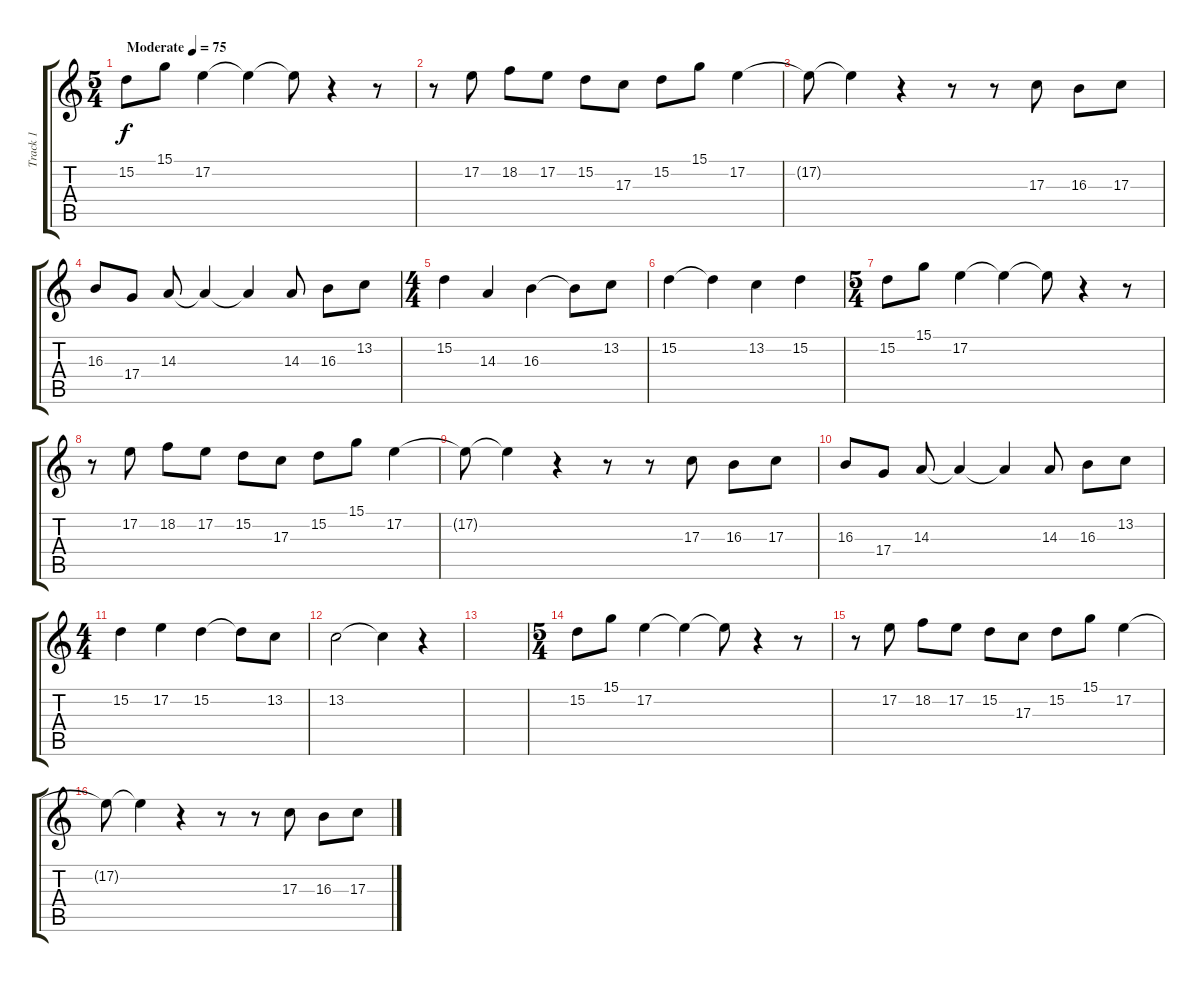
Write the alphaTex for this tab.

\track ("Track 1" "Track 1") {instrument viola}
\staff {score tabs}
\tuning (E4 B3 G3 D3 A2 E2) {hide}
\ts (5 4)
\tempo (75 "Moderate")
\clef g2
\ks c
15.2.8{dy f instrument viola} 15.1.8 17.2.4 17.2{t}.4 17.2{t}.8 r.4 r.8 |
r.8 17.2.8 18.2.8 17.2.8 15.2.8 17.3.8 15.2.8 15.1.8 17.2.4 |
17.2{t}.8 17.2{t}.4 r.4 r.8 r.8 17.3.8 16.3.8 17.3.8 |
16.3.8 17.4.8 14.3.8 14.3{t}.4 14.3{t}.4 14.3.8 16.3.8 13.2.8 |
\ts (4 4)
15.2.4 14.3.4 16.3.4 16.3{t}.8 13.2.8 |
15.2.4 15.2{t}.4 13.2.4 15.2.4 |
\ts (5 4)
15.2.8 15.1.8 17.2.4 17.2{t}.4 17.2{t}.8 r.4 r.8 |
r.8 17.2.8 18.2.8 17.2.8 15.2.8 17.3.8 15.2.8 15.1.8 17.2.4 |
17.2{t}.8 17.2{t}.4 r.4 r.8 r.8 17.3.8 16.3.8 17.3.8 |
16.3.8 17.4.8 14.3.8 14.3{t}.4 14.3{t}.4 14.3.8 16.3.8 13.2.8 |
\ts (4 4)
15.2.4 17.2.4 15.2.4 15.2{t}.8 13.2.8 |
13.2.2 13.2{t}.4 r.4 |
|
\ts (5 4)
15.2.8 15.1.8 17.2.4 17.2{t}.4 17.2{t}.8 r.4 r.8 |
r.8 17.2.8 18.2.8 17.2.8 15.2.8 17.3.8 15.2.8 15.1.8 17.2.4 |
17.2{t}.8 17.2{t}.4 r.4 r.8 r.8 17.3.8 16.3.8 17.3.8
